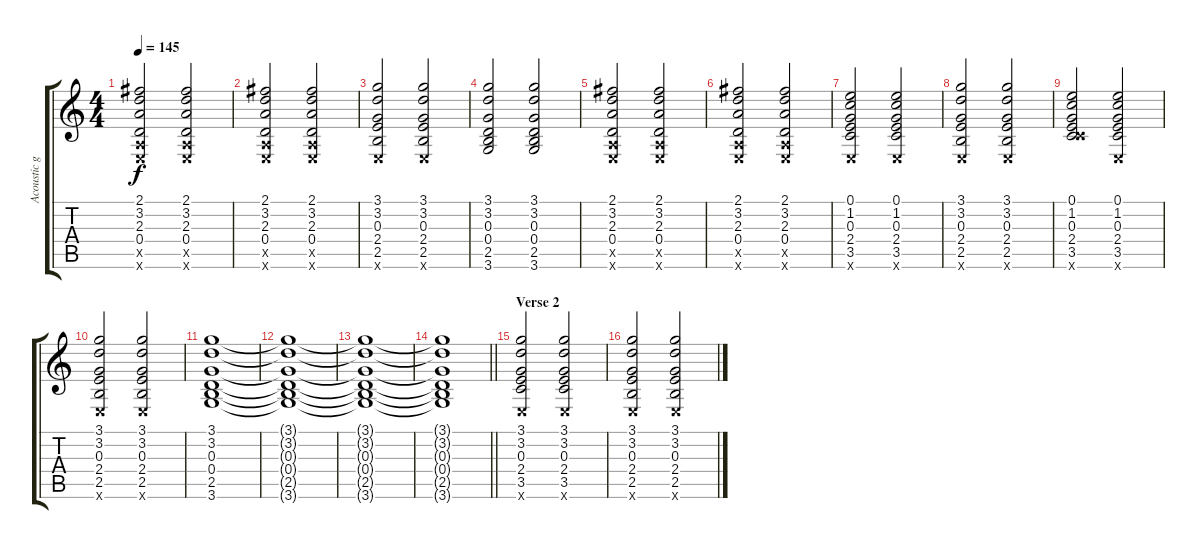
\track ("Acoustic guitar" "Acoustic g") {instrument acousticguitarsteel}
\staff {score tabs}
\tuning (E4 B3 G3 D3 A2 E2) {hide}
\ts (4 4)
\tempo 145
\clef g2
\ks c
(2.1 3.2 2.3 0.4 0.5{x} 0.6{x}).2{dy f} (2.1 3.2 2.3 0.4 0.5{x} 0.6{x}).2 |
(2.1 3.2 2.3 0.4 0.5{x} 0.6{x}).2 (2.1 3.2 2.3 0.4 0.5{x} 0.6{x}).2 |
(3.1 3.2 0.3 2.4 2.5 0.6{x}).2 (3.1 3.2 0.3 2.4 2.5 0.6{x}).2 |
(3.1 3.2 0.3 0.4 2.5 3.6).2 (3.1 3.2 0.3 0.4 2.5 3.6).2 |
(2.1 3.2 2.3 0.4 0.5{x} 0.6{x}).2 (2.1 3.2 2.3 0.4 0.5{x} 0.6{x}).2 |
(2.1 3.2 2.3 0.4 0.5{x} 0.6{x}).2 (2.1 3.2 2.3 0.4 0.5{x} 0.6{x}).2 |
(0.1 1.2 0.3 2.4 3.5 0.6{x}).2 (0.1 1.2 0.3 2.4 3.5 0.6{x}).2 |
(3.1 3.2 0.3 2.4 2.5 0.6{x}).2 (3.1 3.2 0.3 2.4 2.5 0.6{x}).2 |
(0.1 1.2 0.3 2.4 3.5 8.6{x}).2 (0.1 1.2 0.3 2.4 3.5 0.6{x}).2 |
(3.1 3.2 0.3 2.4 2.5 0.6{x}).2 (3.1 3.2 0.3 2.4 2.5 0.6{x}).2 |
(3.1 3.2 0.3 0.4 2.5 3.6).1 |
(3.1{t} 3.2{t} 0.3{t} 0.4{t} 2.5{t} 3.6{t}).1 |
(3.1{t} 3.2{t} 0.3{t} 0.4{t} 2.5{t} 3.6{t}).1 |
\barLineRight lightlight
(3.1{t} 3.2{t} 0.3{t} 0.4{t} 2.5{t} 3.6{t}).1 |
\section ("" "Verse 2")
(3.1 3.2 0.3 2.4 3.5 0.6{x}).2 (3.1 3.2 0.3 2.4 3.5 0.6{x}).2 |
(3.1 3.2 0.3 2.4 2.5 0.6{x}).2 (3.1 3.2 0.3 2.4 2.5 0.6{x}).2
